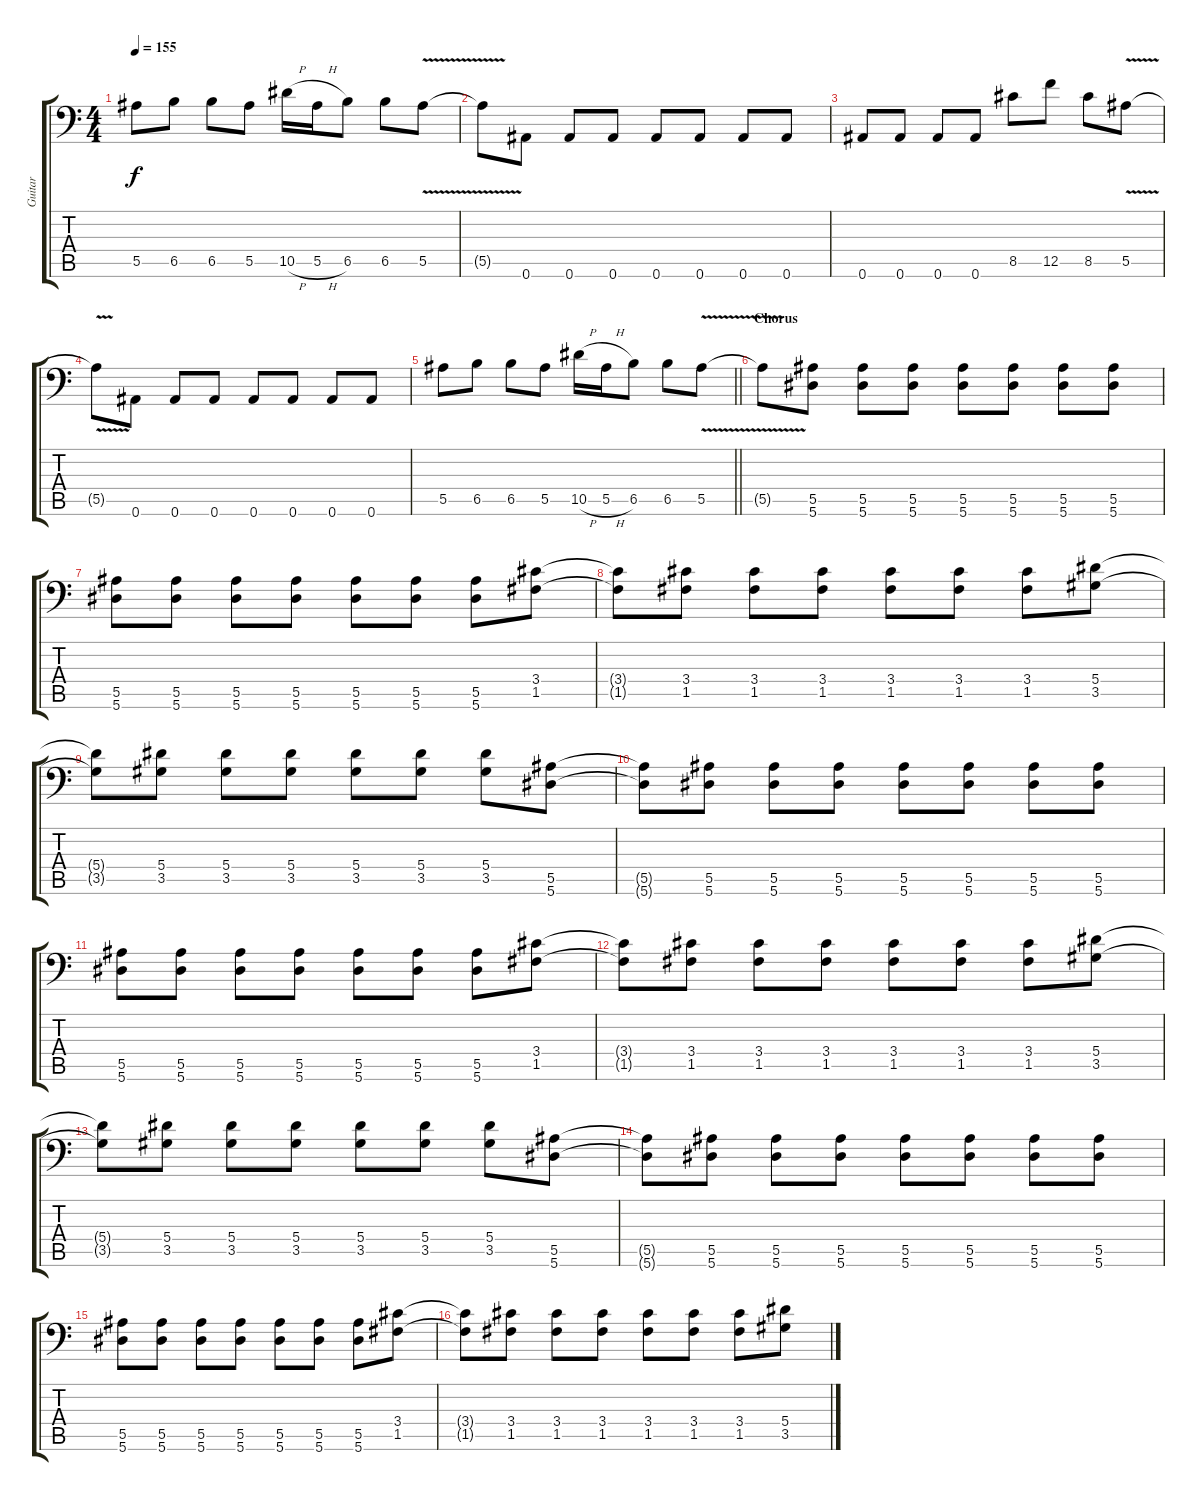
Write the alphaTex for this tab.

\track ("Guitar" "Guitar") {instrument distortionguitar}
\staff {score tabs}
\tuning (C4 G3 Eb3 Bb2 F2 Bb1) {hide}
\ts (4 4)
\tempo 155
\clef f4
\ks c
5.5.8{dy f} 6.5.8 6.5.8 5.5.8 10.5{h}.16 5.5{h}.16 6.5.8 6.5.8 5.5{v}.8 |
5.5{t}.8 0.6.8 0.6.8 0.6.8 0.6.8 0.6.8 0.6.8 0.6.8 |
0.6.8 0.6.8 0.6.8 0.6.8 8.5.8 12.5.8 8.5.8 5.5{v}.8 |
5.5{t}.8 0.6.8 0.6.8 0.6.8 0.6.8 0.6.8 0.6.8 0.6.8 |
\barLineRight lightlight
5.5.8 6.5.8 6.5.8 5.5.8 10.5{h}.16 5.5{h}.16 6.5.8 6.5.8 5.5{v}.8 |
\section ("" "Chorus")
5.5{t}.8 (5.5 5.6).8 (5.5 5.6).8 (5.5 5.6).8 (5.5 5.6).8 (5.5 5.6).8 (5.5 5.6).8 (5.5 5.6).8 |
(5.5 5.6).8 (5.5 5.6).8 (5.5 5.6).8 (5.5 5.6).8 (5.5 5.6).8 (5.5 5.6).8 (5.5 5.6).8 (3.4 1.5).8 |
(3.4{t} 1.5{t}).8 (3.4 1.5).8 (3.4 1.5).8 (3.4 1.5).8 (3.4 1.5).8 (3.4 1.5).8 (3.4 1.5).8 (5.4 3.5).8 |
(5.4{t} 3.5{t}).8 (5.4 3.5).8 (5.4 3.5).8 (5.4 3.5).8 (5.4 3.5).8 (5.4 3.5).8 (5.4 3.5).8 (5.5 5.6).8 |
(5.5{t} 5.6{t}).8 (5.5 5.6).8 (5.5 5.6).8 (5.5 5.6).8 (5.5 5.6).8 (5.5 5.6).8 (5.5 5.6).8 (5.5 5.6).8 |
(5.5 5.6).8 (5.5 5.6).8 (5.5 5.6).8 (5.5 5.6).8 (5.5 5.6).8 (5.5 5.6).8 (5.5 5.6).8 (3.4 1.5).8 |
(3.4{t} 1.5{t}).8 (3.4 1.5).8 (3.4 1.5).8 (3.4 1.5).8 (3.4 1.5).8 (3.4 1.5).8 (3.4 1.5).8 (5.4 3.5).8 |
(5.4{t} 3.5{t}).8 (5.4 3.5).8 (5.4 3.5).8 (5.4 3.5).8 (5.4 3.5).8 (5.4 3.5).8 (5.4 3.5).8 (5.5 5.6).8 |
(5.5{t} 5.6{t}).8 (5.5 5.6).8 (5.5 5.6).8 (5.5 5.6).8 (5.5 5.6).8 (5.5 5.6).8 (5.5 5.6).8 (5.5 5.6).8 |
(5.5 5.6).8 (5.5 5.6).8 (5.5 5.6).8 (5.5 5.6).8 (5.5 5.6).8 (5.5 5.6).8 (5.5 5.6).8 (3.4 1.5).8 |
(3.4{t} 1.5{t}).8 (3.4 1.5).8 (3.4 1.5).8 (3.4 1.5).8 (3.4 1.5).8 (3.4 1.5).8 (3.4 1.5).8 (5.4 3.5).8
